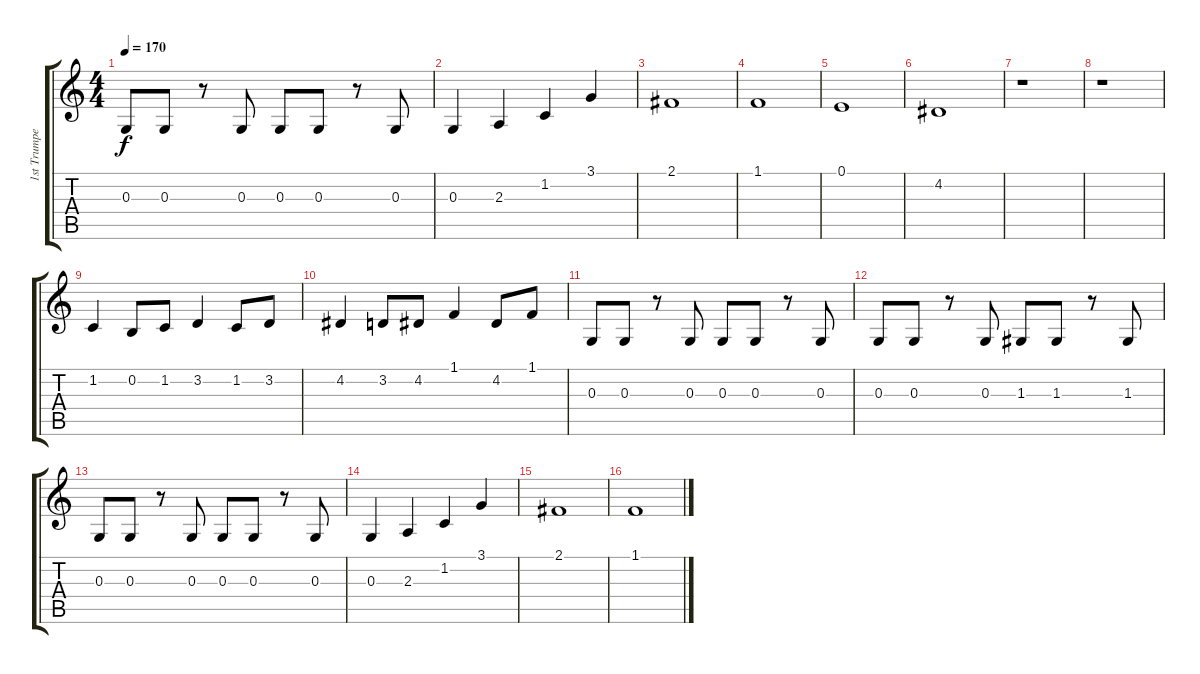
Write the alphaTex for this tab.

\track ("1st Trumpet" "1st Trumpe") {instrument trumpet}
\staff {score tabs}
\tuning (E4 B3 G3 D3 A2 E2) {hide}
\ts (4 4)
\tempo 170
\clef g2
\ks c
0.3.8{dy f} 0.3.8 r.8 0.3.8 0.3.8 0.3.8 r.8 0.3.8 |
0.3.4 2.3.4 1.2.4 3.1.4 |
2.1.1 |
1.1.1 |
0.1.1 |
4.2.1 |
r.1 |
r.1 |
1.2.4 0.2.8 1.2.8 3.2.4 1.2.8 3.2.8 |
4.2.4 3.2.8 4.2.8 1.1.4 4.2.8 1.1.8 |
0.3.8 0.3.8 r.8 0.3.8 0.3.8 0.3.8 r.8 0.3.8 |
0.3.8 0.3.8 r.8 0.3.8 1.3.8 1.3.8 r.8 1.3.8 |
0.3.8 0.3.8 r.8 0.3.8 0.3.8 0.3.8 r.8 0.3.8 |
0.3.4 2.3.4 1.2.4 3.1.4 |
2.1.1 |
1.1.1
